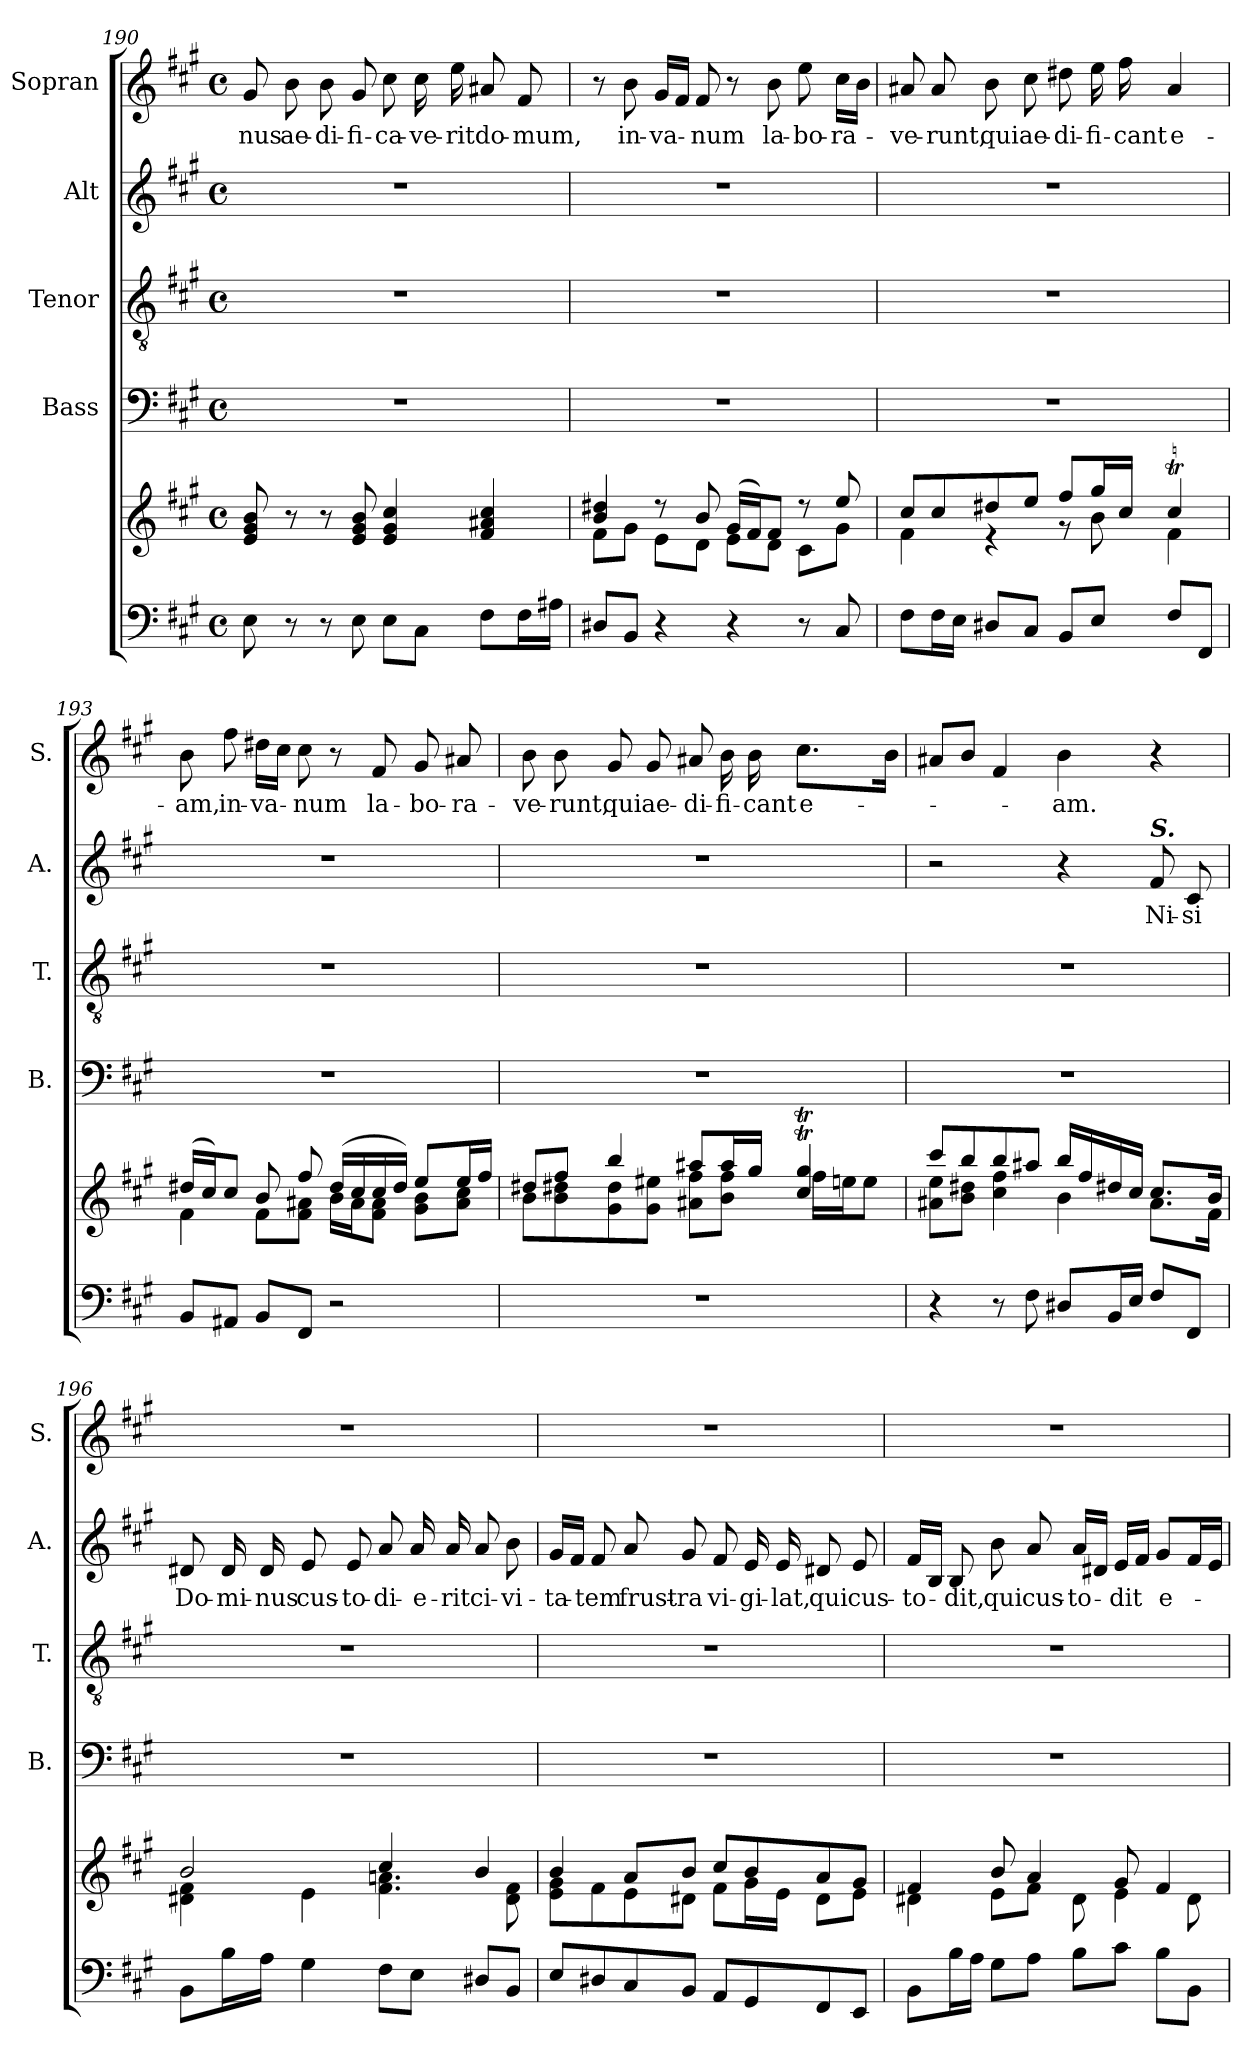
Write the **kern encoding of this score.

**kern	**kern	**kern	**kern	**kern	**text	**kern	**text
*part5	*part5	*part4	*part3	*part2	*part2	*part1	*part1
*staff6	*staff5	*staff4	*staff3	*staff2	*staff2	*staff1	*staff1
*	*	*I"Bass	*I"Tenor	*I"Alt	*	*I"Sopran	*
*	*	*I'B.	*I'T.	*I'A.	*	*I'S.	*
*clefF4	*clefG2	*clefF4	*clefGv2	*clefG2	*	*clefG2	*
*k[f#c#g#]	*k[f#c#g#]	*k[f#c#g#]	*k[f#c#g#]	*k[f#c#g#]	*	*k[f#c#g#]	*
*A:	*A:	*A:	*A:	*A:	*	*A:	*
*M4/4	*M4/4	*M4/4	*M4/4	*M4/4	*	*M4/4	*
*met(c)	*met(c)	*met(c)	*met(c)	*met(c)	*	*met(c)	*
=190	=190	=190	=190	=190	=190	=190	=190
!	!	!	!	!	!	!	!LO:LY:b
8E\	8e/ 8g#/ 8b/	1r	1r	1r	.	8g#/	-nus
!	!	!	!	!	!	!	!LO:LY:b
8r	8r	.	.	.	.	8b\	ae-
!	!	!	!	!	!	!	!LO:LY:b
8r	8r	.	.	.	.	8b\	-di-
!	!	!	!	!	!	!	!LO:LY:b
8E\	8e/ 8g#/ 8b/	.	.	.	.	8g#/	-fi-
!	!	!	!	!	!	!	!LO:LY:b
8E\L	4e/ 4g#/ 4cc#/	.	.	.	.	8cc#\	-ca-
!	!	!	!	!	!	!	!LO:LY:b
8C#\J	.	.	.	.	.	16cc#\	-ve-
!	!	!	!	!	!	!	!LO:LY:b
.	.	.	.	.	.	16ee\	-rit
!	!	!	!	!	!	!	!LO:LY:b
8F#\L	4f#/ 4a#X/ 4cc#/	.	.	.	.	8a#X/	do-
!	!	!	!	!	!	!	!LO:LY:b
16F#\L	.	.	.	.	.	8f#/	-mum,
16A#X\JJ	.	.	.	.	.	.	.
!!LO:LB:g=z
=191	=191	=191	=191	=191	=191	=191	=191
*	*^	*	*	*	*	*	*
8D#X/L	4b/ 4dd#X/	8f#\L	1r	1r	1r	.	8r	.
!	!	!	!	!	!	!	!	!LO:LY:b
8BB/J	.	8g#\J	.	.	.	.	8b\	in-
!	!	!	!	!	!	!	!	!LO:LY:b
4r	8r	8e\L	.	.	.	.	16g#/LL	-va-
.	.	.	.	.	.	.	16f#/JJ	.
!	!	!	!	!	!	!	!	!LO:LY:b
.	8b/	8d\J	.	.	.	.	8f#/	-num
4r	(>16g#/LL	8e\L	.	.	.	.	8r	.
.	16f#/J)	.	.	.	.	.	.	.
!	!	!	!	!	!	!	!	!LO:LY:b
.	8f#/J	8d\J	.	.	.	.	8b\	la-
!	!	!	!	!	!	!	!	!LO:LY:b
8r	8r	8c#\L	.	.	.	.	8ee\	-bo-
!	!	!	!	!	!	!	!	!LO:LY:b
8C#/	8ee/	8g#\J	.	.	.	.	16cc#\LL	-ra-
.	.	.	.	.	.	.	16b\JJ	.
=192	=192	=192	=192	=192	=192	=192	=192	=192
!	!	!	!	!	!	!	!	!LO:LY:b
8F#\L	8cc#/L	4f#\	1r	1r	1r	.	8a#X/	-ve-
!	!	!	!	!	!	!	!	!LO:LY:b
16F#\L	8cc#/	.	.	.	.	.	8a#/	-runt,
16E\JJ	.	.	.	.	.	.	.	.
!	!	!	!	!	!	!	!	!LO:LY:b
8D#X/L	8dd#X/	4re	.	.	.	.	8b\	qui
!	!	!	!	!	!	!	!	!LO:LY:b
8C#/J	8ee/J	.	.	.	.	.	8cc#\	ae-
!	!	!	!	!	!	!	!	!LO:LY:b
8BB/L	8ff#/L	8rg	.	.	.	.	8dd#X\	-di-
!	!	!	!	!	!	!	!	!LO:LY:b
8E/J	16gg#/L	8b\	.	.	.	.	16ee\	-fi-
!	!	!	!	!	!	!	!	!LO:LY:b
.	16cc#/JJ	.	.	.	.	.	16ff#\	-cant
!	!	!	!	!	!	!	!	!LO:LY:b
8F#/L	4cc#t/	4f#\	.	.	.	.	4a#/	e-
8FF#/J	.	.	.	.	.	.	.	.
=193	=193	=193	=193	=193	=193	=193	=193	=193
!	!	!	!	!	!	!	!	!LO:LY:b
8BB/L	(>16dd#X/LL	4f#\	1r	1r	1r	.	8b\	-am,
.	16cc#/J)	.	.	.	.	.	.	.
!	!	!	!	!	!	!	!	!LO:LY:b
8AA#X/J	8cc#/J	.	.	.	.	.	8ff#\	in-
!	!	!	!	!	!	!	!	!LO:LY:b
8BB/L	8b/	8f#\L	.	.	.	.	16dd#X\LL	-va-
.	.	.	.	.	.	.	16cc#\JJ	.
!	!	!	!	!	!	!	!	!LO:LY:b
8FF#/J	8ff#/	8f#\ 8a#X\J	.	.	.	.	8cc#\	-num
2r	(>16dd#/LL	16b\LL	.	.	.	.	8r	.
.	16cc#/	16a#\J	.	.	.	.	.	.
!	!	!	!	!	!	!	!	!LO:LY:b
.	16cc#/	8f#\ 8a#\J	.	.	.	.	8f#/	la-
.	16dd#/JJ)	.	.	.	.	.	.	.
!	!	!	!	!	!	!	!	!LO:LY:b
.	8ee/L	8g#\ 8b\L	.	.	.	.	8g#/	-bo-
!	!	!	!	!	!	!	!	!LO:LY:b
.	16ee/L	8a#\ 8cc#\J	.	.	.	.	8a#X/	-ra-
.	16ff#/JJ	.	.	.	.	.	.	.
!!LO:PB:g=z
=194	=194	=194	=194	=194	=194	=194	=194	=194
!	!	!	!	!	!	!	!	!LO:LY:b
1r	8dd#X/L	8b\L	1r	1r	1r	.	8b\	-ve-
!	!	!	!	!	!	!	!	!LO:LY:b
.	8ff#/J	8b\ 8dd#X\	.	.	.	.	8b\	-runt,
!	!	!	!	!	!	!	!	!LO:LY:b
.	4bb/	8g#\ 8dd#\	.	.	.	.	8g#/	qui
!	!	!	!	!	!	!	!	!LO:LY:b
.	.	8g#\ 8ee#X\J	.	.	.	.	8g#/	ae-
!	!	!	!	!	!	!	!	!LO:LY:b
.	8aa#X/L	8a#X\ 8ff#\L	.	.	.	.	8a#X/	-di-
!	!	!	!	!	!	!	!	!LO:LY:b
.	16aa#/L	8b\ 8ff#\J	.	.	.	.	16b\	-fi-
!	!	!	!	!	!	!	!	!LO:LY:b
.	16gg#/JJ	.	.	.	.	.	16b\	-cant
!	!	!	!	!	!	!	!	!LO:LY:b
.	4cc#/T 4gg#/T	16ff#\LL	.	.	.	.	8.cc#\L	e-
.	.	16een\J	.	.	.	.	.	.
.	.	8ee\J	.	.	.	.	.	.
.	.	.	.	.	.	.	16b\Jk	.
=195	=195	=195	=195	=195	=195	=195	=195	=195
4r	8ccc#/L	8a#X\ 8ee\L	1r	1r	2r	.	8a#X/L	.
.	8bb/	8b\ 8dd#X\J	.	.	.	.	8b/J	.
8r	8bb/	4cc#\ 4ff#\	.	.	.	.	4f#/	.
8F#\	8aa#X/J	.	.	.	.	.	.	.
!	!	!	!	!	!	!	!	!LO:LY:b
8D#X/L	16bb/LL	4b\	.	.	4r	.	4b\	-am.
.	16ff#/	.	.	.	.	.	.	.
16BB/L	16dd#X/	.	.	.	.	.	.	.
16E/JJ	16cc#/JJ	.	.	.	.	.	.	.
!	!	!	!	!	!LO:TX:a:Bi:t=S.	!	!	!
!	!	!	!	!	!	!LO:LY:b	!	!
8F#/L	8.cc#/L	8.a#\L	.	.	8f#/	Ni-	4r	.
!	!	!	!	!	!	!LO:LY:b	!	!
8FF#/J	.	.	.	.	8c#/	-si	.	.
.	16b/Jk	16f#\Jk	.	.	.	.	.	.
=196	=196	=196	=196	=196	=196	=196	=196	=196
!	!	!	!	!	!	!LO:LY:b	!	!
8BB\L	2b/	4d#X\ 4f#\	1r	1r	8d#X/	Do-	1r	.
!	!	!	!	!	!	!LO:LY:b	!	!
16B\L	.	.	.	.	16d#/	-mi-	.	.
!	!	!	!	!	!	!LO:LY:b	!	!
16A\JJ	.	.	.	.	16d#/	-nus	.	.
!	!	!	!	!	!	!LO:LY:b	!	!
4G#\	.	4e\	.	.	8e/	cus-	.	.
!	!	!	!	!	!	!LO:LY:b	!	!
.	.	.	.	.	8e/	-to-	.	.
!	!	!	!	!	!	!LO:LY:b	!	!
8F#\L	4cc#/	4.f#\ 4.an\	.	.	8a/	-di-	.	.
!	!	!	!	!	!	!LO:LY:b	!	!
8E\J	.	.	.	.	16a/	-e-	.	.
!	!	!	!	!	!	!LO:LY:b	!	!
.	.	.	.	.	16a/	-rit	.	.
!	!	!	!	!	!	!LO:LY:b	!	!
8D#X/L	4b/	.	.	.	8a/	ci-	.	.
!	!	!	!	!	!	!LO:LY:b	!	!
8BB/J	.	8d#\ 8f#\	.	.	8b\	-vi-	.	.
!!LO:LB:g=z
=197	=197	=197	=197	=197	=197	=197	=197	=197
!	!	!	!	!	!	!LO:LY:b	!	!
8E/L	4b/	8e\ 8g#\L	1r	1r	16g#/LL	-ta-	1r	.
.	.	.	.	.	16f#/JJ	.	.	.
!	!	!	!	!	!	!LO:LY:b	!	!
8D#X/	.	8f#\	.	.	8f#/	-tem	.	.
!	!	!	!	!	!	!LO:LY:b	!	!
8C#/	8a/L	8e\	.	.	8a/	frust-	.	.
!	!	!	!	!	!	!LO:LY:b	!	!
8BB/J	8b/J	8d#X\J	.	.	8g#/	-ra	.	.
!	!	!	!	!	!	!LO:LY:b	!	!
8AA/L	8cc#/L	8f#\L	.	.	8f#/	vi-	.	.
!	!	!	!	!	!	!LO:LY:b	!	!
8GG#/	8b/	16g#\L	.	.	16e/	-gi-	.	.
!	!	!	!	!	!	!LO:LY:b	!	!
.	.	16e\JJ	.	.	16e/	-lat,	.	.
!	!	!	!	!	!	!LO:LY:b	!	!
8FF#/	8a/	8d#\L	.	.	8d#X/	qui	.	.
!	!	!	!	!	!	!LO:LY:b	!	!
8EE/J	8g#/J	8e\J	.	.	8e/	cus-	.	.
=198	=198	=198	=198	=198	=198	=198	=198	=198
!	!	!	!	!	!	!LO:LY:b	!	!
8BB\L	4f#/	4d#X\	1r	1r	16f#/LL	-to-	1r	.
.	.	.	.	.	16B/JJ	.	.	.
!	!	!	!	!	!	!LO:LY:b	!	!
16B\L	.	.	.	.	8B/	-dit,	.	.
16A\JJ	.	.	.	.	.	.	.	.
!	!	!	!	!	!	!LO:LY:b	!	!
8G#\L	8b/	8e\L	.	.	8b\	qui	.	.
!	!	!	!	!	!	!LO:LY:b	!	!
8A\J	4a/	8f#\J	.	.	8a/	cus-	.	.
!	!	!	!	!	!	!LO:LY:b	!	!
8B\L	.	8d#\	.	.	16a/LL	-to-	.	.
.	.	.	.	.	16d#X/JJ	.	.	.
!	!	!	!	!	!	!LO:LY:b	!	!
8c#\J	8g#/	4e\	.	.	16e/LL	-dit	.	.
.	.	.	.	.	16f#/JJ	.	.	.
!	!	!	!	!	!	!LO:LY:b	!	!
8B\L	4f#/	.	.	.	8g#/L	e-	.	.
8BB\J	.	8d#\	.	.	16f#/L	.	.	.
.	.	.	.	.	16e/JJ	.	.	.
*	*v	*v	*	*	*	*	*	*
=	=	=	=	=	=	=	=
*-	*-	*-	*-	*-	*-	*-	*-
